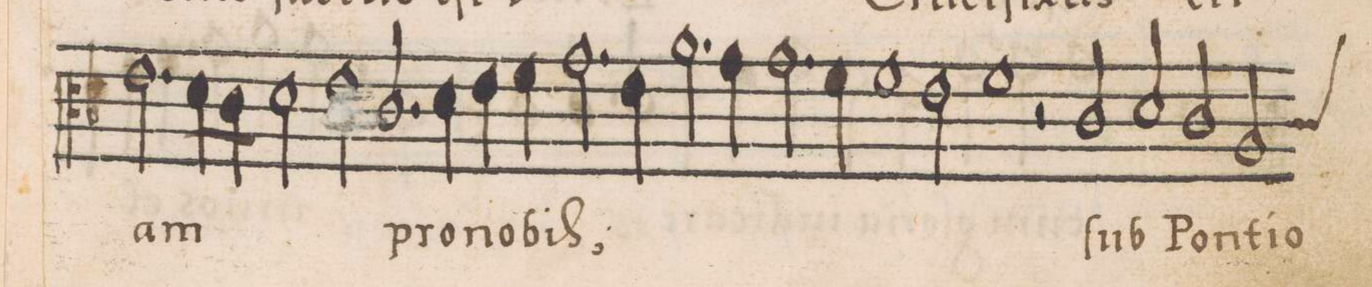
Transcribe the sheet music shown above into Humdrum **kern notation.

**kern	**text
*I"ALTVS	*
*clefC3	*
*k[b-]	*
*met(C|)	*
*M2/1	*
2.e\	-am
8d\L	.
8c\J	.
2d\	.
2e\	.
=115-	=115-
2.c/	pro
4d\	no-
4e\	-biS;
4f\	.
2.g\	.
=116-	=116-
4e\	.
2.a\	.
4g\	.
2.g\	.
=117-	=117-
4f\	.
1f	.
2e\	.
=118-	=118-
1f	.
2r	.
2c/	ſub
=119-	=119-
2d/	Pon-
2c/	-ti-
*custos:c	*
2A/	-o
*-	*-
